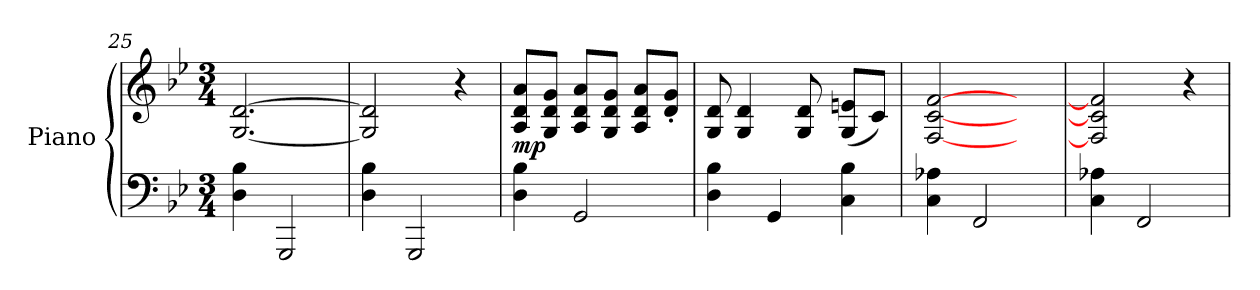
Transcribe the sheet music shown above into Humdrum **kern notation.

**kern	**kern	**dynam
*part1	*part1	*part1
*staff2	*staff1	*staff1/2
*I"Piano	*	*
*I'Piano	*	*
!!LO:PB:g=z
*clefF4	*clefG2	*
*k[b-e-]	*k[b-e-]	*
*M3/4	*M3/4	*
=25	=25	=25
4D\ 4B-\	[<2.G/ [>2.d/	.
2GGG/	.	.
=26	=26	=26
4D\ 4B-\	2G/] 2d/]	.
2GGG/	.	.
.	4r	.
=27	=27	=27
!	!	!LO:DY:b
4D\ 4B-\	8A/ 8d/ 8a/L	mp
.	8G/ 8d/ 8g/J	.
2GG/	8A/ 8d/ 8a/L	.
.	8G/ 8d/ 8g/J	.
.	8A/ 8d/ 8a/L	.
.	8d/'< 8g/'<J	.
=28	=28	=28
4D\ 4B-\	8G/ 8d/	.
.	4G/ 4d/	.
4GG/	.	.
.	8G/ 8d/	.
4C\ 4B-\	(>8G/ 8en/L	.
.	8c/J)	.
=29	=29	=29
4C\ 4A-X\	[<2F/ [<2c/ [>2f/	.
2FF/	.	.
.	4ryy	.
!!LO:LB:g=z
=30	=30	=30
4C\ 4A-X\	2F/] 2c/] 2f/]	.
2FF/	.	.
.	4r	.
=	=	=
*-	*-	*-
